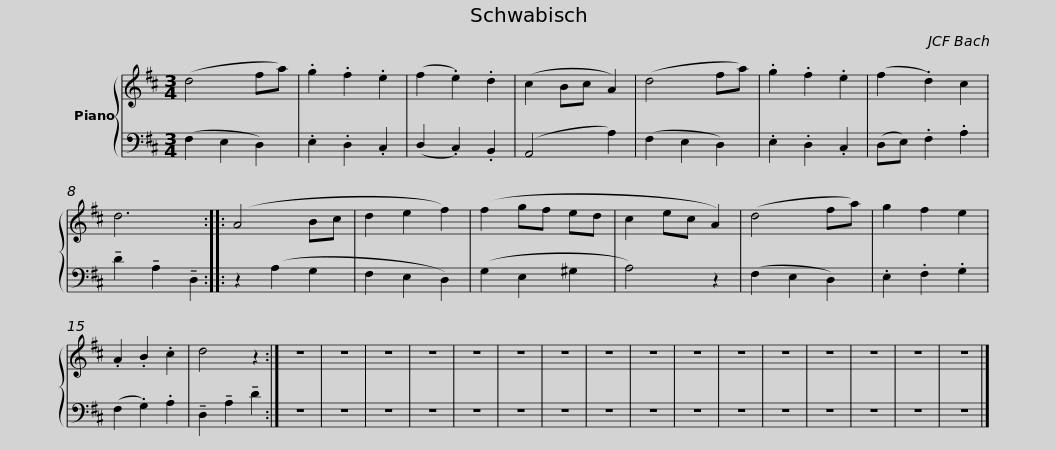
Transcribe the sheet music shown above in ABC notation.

X:1
%%score { 1 | 2 }
L:1/8
M:3/4
I:linebreak $
K:D
V:1 treble
V:2 bass
V:1
 (d4 fa) | .g2 .f2 .e2 | (f2 .e2) .d2 | (c2 Bc A2) | (d4 fa) | %5
 .g2 .f2 .e2 | (f2 .d2) c2 | d6 :: (A4 Bc | d2 e2 f2) |$ %10
 (f2 gf ed | c2 ec A2) | (d4 fa) | g2 f2 e2 | .A2 .B2 .c2 | %15
 d4 z2 :| z6 | z6 | z6 | z6 | %20
 z6 | z6 | z6 | z6 |$ z6 | %25
 z6 | z6 | z6 | z6 | z6 | %30
 z6 | z6 |] %32
V:2
 (F,2 E,2 D,2) | .E,2 .D,2 .C,2 | (D,2 .C,2) .B,,2 | (A,,4 A,2) | (F,2 E,2 D,2) | %5
 .E,2 .D,2 .C,2 | (D,E,) .F,2 .A,2 | !tenuto!D2 !tenuto!A,2 !tenuto!D,2 :: z2 (A,2 G,2 | F,2 E,2 D,2) |$ %10
 (G,2 E,2 ^G,2 | A,4) z2 | (F,2 E,2 D,2) | .E,2 .F,2 .G,2 | (F,2 .G,2) .A,2 | %15
 !tenuto!D,2 !tenuto!A,2 !tenuto!D2 :| z6 | z6 | z6 | z6 | %20
 z6 | z6 | z6 | z6 |$ z6 | %25
 z6 | z6 | z6 | z6 | z6 | %30
 z6 | z6 |] %32
